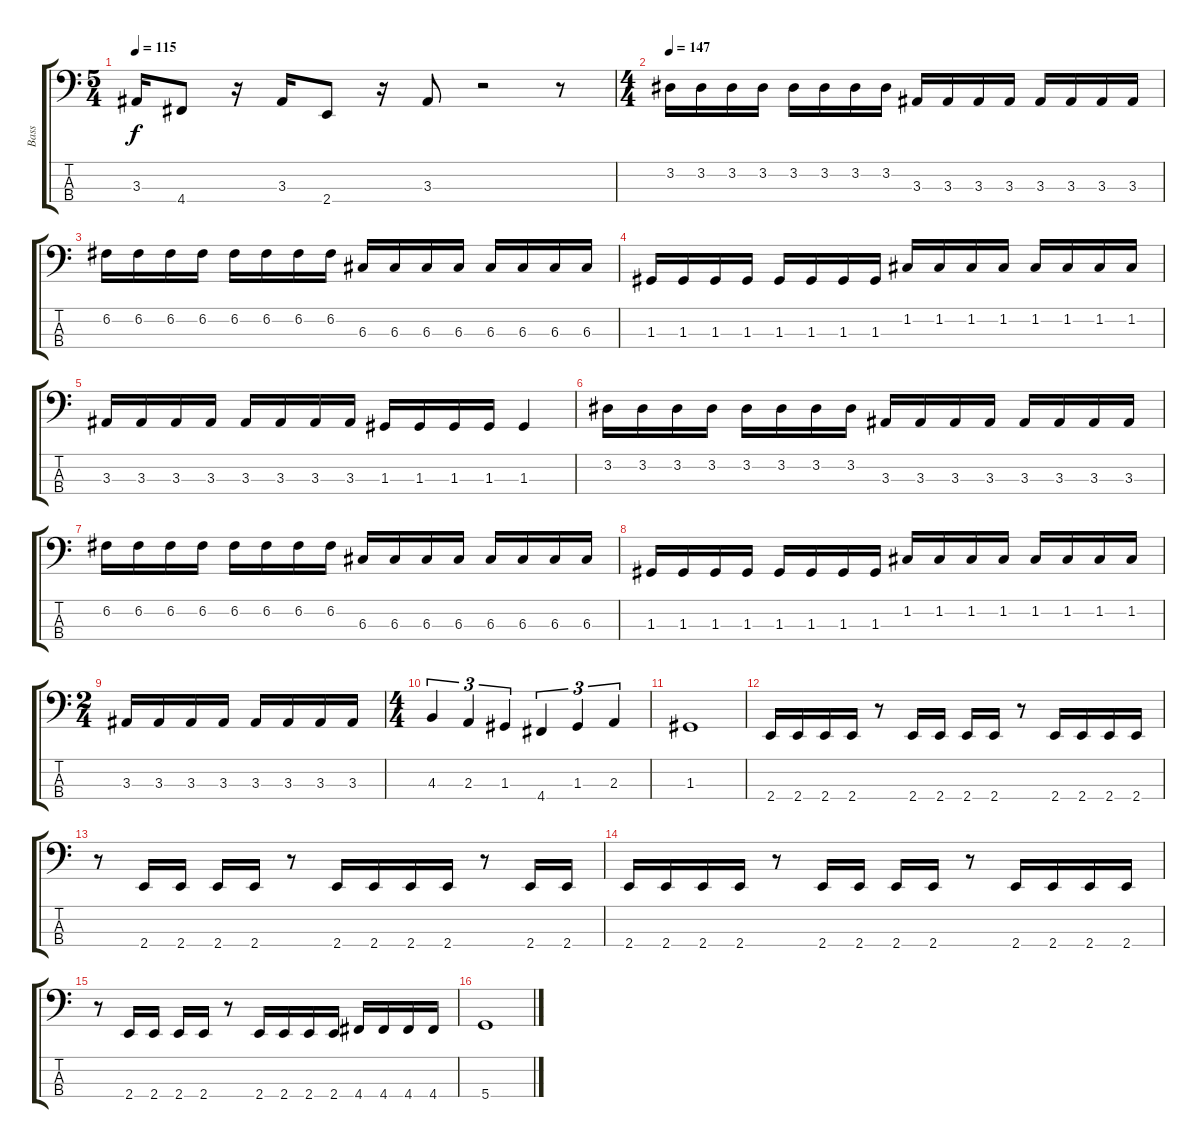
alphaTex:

\track ("Bass" "Bass") {instrument electricbassfinger}
\staff {score tabs}
\tuning (F2 C2 G1 D1) {hide}
\ts (5 4)
\tempo 115
\clef f4
\ks c
3.3.16{dy f} 4.4.8 r.16 3.3.16 2.4.8 r.16 3.3.8 r.2 r.8 |
\ts (4 4)
\tempo 147
3.2.16 3.2.16 3.2.16 3.2.16 3.2.16 3.2.16 3.2.16 3.2.16 3.3.16 3.3.16 3.3.16 3.3.16 3.3.16 3.3.16 3.3.16 3.3.16 |
6.2.16 6.2.16 6.2.16 6.2.16 6.2.16 6.2.16 6.2.16 6.2.16 6.3.16 6.3.16 6.3.16 6.3.16 6.3.16 6.3.16 6.3.16 6.3.16 |
1.3.16 1.3.16 1.3.16 1.3.16 1.3.16 1.3.16 1.3.16 1.3.16 1.2.16 1.2.16 1.2.16 1.2.16 1.2.16 1.2.16 1.2.16 1.2.16 |
3.3.16 3.3.16 3.3.16 3.3.16 3.3.16 3.3.16 3.3.16 3.3.16 1.3.16 1.3.16 1.3.16 1.3.16 1.3.4 |
3.2.16 3.2.16 3.2.16 3.2.16 3.2.16 3.2.16 3.2.16 3.2.16 3.3.16 3.3.16 3.3.16 3.3.16 3.3.16 3.3.16 3.3.16 3.3.16 |
6.2.16 6.2.16 6.2.16 6.2.16 6.2.16 6.2.16 6.2.16 6.2.16 6.3.16 6.3.16 6.3.16 6.3.16 6.3.16 6.3.16 6.3.16 6.3.16 |
1.3.16 1.3.16 1.3.16 1.3.16 1.3.16 1.3.16 1.3.16 1.3.16 1.2.16 1.2.16 1.2.16 1.2.16 1.2.16 1.2.16 1.2.16 1.2.16 |
\ts (2 4)
3.3.16 3.3.16 3.3.16 3.3.16 3.3.16 3.3.16 3.3.16 3.3.16 |
\ts (4 4)
4.3.4{tu (3 2)} 2.3.4{tu (3 2)} 1.3.4{tu (3 2)} 4.4.4{tu (3 2)} 1.3.4{tu (3 2)} 2.3.4{tu (3 2)} |
1.3.1 |
2.4.16 2.4.16 2.4.16 2.4.16 r.8 2.4.16 2.4.16 2.4.16 2.4.16 r.8 2.4.16 2.4.16 2.4.16 2.4.16 |
r.8 2.4.16 2.4.16 2.4.16 2.4.16 r.8 2.4.16 2.4.16 2.4.16 2.4.16 r.8 2.4.16 2.4.16 |
2.4.16 2.4.16 2.4.16 2.4.16 r.8 2.4.16 2.4.16 2.4.16 2.4.16 r.8 2.4.16 2.4.16 2.4.16 2.4.16 |
r.8 2.4.16 2.4.16 2.4.16 2.4.16 r.8 2.4.16 2.4.16 2.4.16 2.4.16 4.4.16 4.4.16 4.4.16 4.4.16 |
5.4.1
